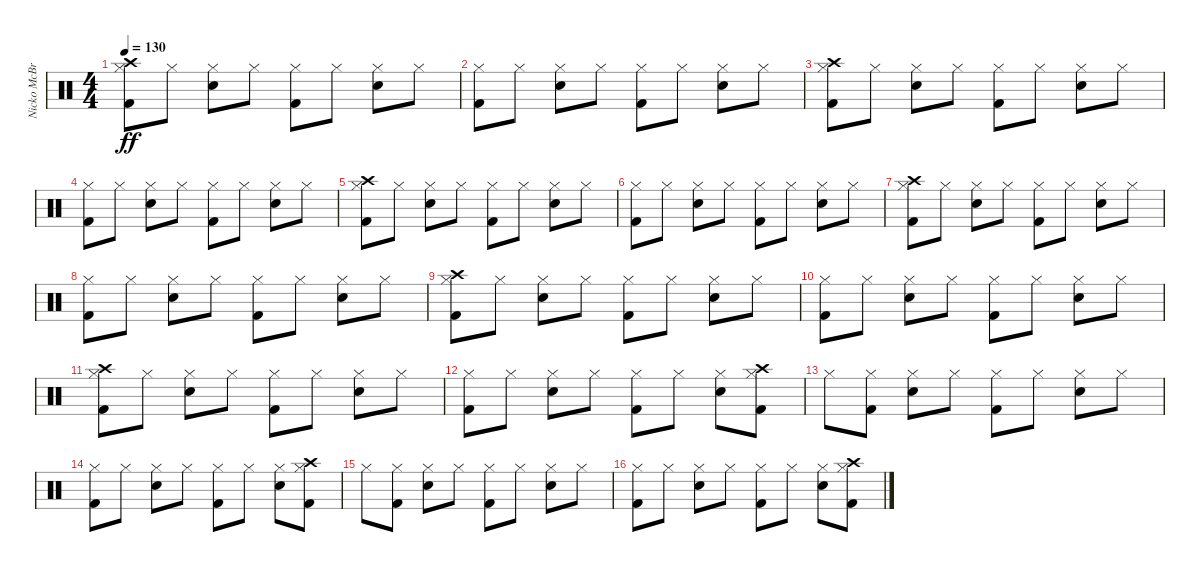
\track ("Nicko McBrain" "Nicko McBr") {instrument percussion}
\staff {score}
\articulation defaults
\ts (4 4)
\tempo 130
\clef neutral
\ks c
("Kick (hit) 2" "Hi-Hat (closed)" "Crash high (hit)").8{dy ff} "Hi-Hat (closed)".8 ("Snare (hit) 2" "Hi-Hat (closed)").8 "Hi-Hat (closed)".8 ("Kick (hit) 2" "Hi-Hat (closed)").8 "Hi-Hat (closed)".8 ("Snare (hit) 2" "Hi-Hat (closed)").8 "Hi-Hat (closed)".8 |
("Kick (hit) 2" "Hi-Hat (closed)").8 "Hi-Hat (closed)".8 ("Snare (hit) 2" "Hi-Hat (closed)").8 "Hi-Hat (closed)".8 ("Kick (hit) 2" "Hi-Hat (closed)").8 "Hi-Hat (closed)".8 ("Snare (hit) 2" "Hi-Hat (closed)").8 "Hi-Hat (closed)".8 |
("Kick (hit) 2" "Hi-Hat (closed)" "Crash high (hit)").8 "Hi-Hat (closed)".8 ("Snare (hit) 2" "Hi-Hat (closed)").8 "Hi-Hat (closed)".8 ("Kick (hit) 2" "Hi-Hat (closed)").8 "Hi-Hat (closed)".8 ("Snare (hit) 2" "Hi-Hat (closed)").8 "Hi-Hat (closed)".8 |
("Kick (hit) 2" "Hi-Hat (closed)").8 "Hi-Hat (closed)".8 ("Snare (hit) 2" "Hi-Hat (closed)").8 "Hi-Hat (closed)".8 ("Kick (hit) 2" "Hi-Hat (closed)").8 "Hi-Hat (closed)".8 ("Snare (hit) 2" "Hi-Hat (closed)").8 "Hi-Hat (closed)".8 |
("Kick (hit) 2" "Hi-Hat (closed)" "Crash high (hit)").8 "Hi-Hat (closed)".8 ("Snare (hit) 2" "Hi-Hat (closed)").8 "Hi-Hat (closed)".8 ("Kick (hit) 2" "Hi-Hat (closed)").8 "Hi-Hat (closed)".8 ("Snare (hit) 2" "Hi-Hat (closed)").8 "Hi-Hat (closed)".8 |
("Kick (hit) 2" "Hi-Hat (closed)").8 "Hi-Hat (closed)".8 ("Snare (hit) 2" "Hi-Hat (closed)").8 "Hi-Hat (closed)".8 ("Kick (hit) 2" "Hi-Hat (closed)").8 "Hi-Hat (closed)".8 ("Snare (hit) 2" "Hi-Hat (closed)").8 "Hi-Hat (closed)".8 |
("Kick (hit) 2" "Hi-Hat (closed)" "Crash high (hit)").8 "Hi-Hat (closed)".8 ("Snare (hit) 2" "Hi-Hat (closed)").8 "Hi-Hat (closed)".8 ("Kick (hit) 2" "Hi-Hat (closed)").8 "Hi-Hat (closed)".8 ("Snare (hit) 2" "Hi-Hat (closed)").8 "Hi-Hat (closed)".8 |
("Kick (hit) 2" "Hi-Hat (closed)").8 "Hi-Hat (closed)".8 ("Snare (hit) 2" "Hi-Hat (closed)").8 "Hi-Hat (closed)".8 ("Kick (hit) 2" "Hi-Hat (closed)").8 "Hi-Hat (closed)".8 ("Snare (hit) 2" "Hi-Hat (closed)").8 "Hi-Hat (closed)".8 |
("Kick (hit) 2" "Hi-Hat (closed)" "Crash high (hit)").8 "Hi-Hat (closed)".8 ("Snare (hit) 2" "Hi-Hat (closed)").8 "Hi-Hat (closed)".8 ("Kick (hit) 2" "Hi-Hat (closed)").8 "Hi-Hat (closed)".8 ("Snare (hit) 2" "Hi-Hat (closed)").8 "Hi-Hat (closed)".8 |
("Kick (hit) 2" "Hi-Hat (closed)").8 "Hi-Hat (closed)".8 ("Snare (hit) 2" "Hi-Hat (closed)").8 "Hi-Hat (closed)".8 ("Kick (hit) 2" "Hi-Hat (closed)").8 "Hi-Hat (closed)".8 ("Snare (hit) 2" "Hi-Hat (closed)").8 "Hi-Hat (closed)".8 |
("Kick (hit) 2" "Hi-Hat (closed)" "Crash high (hit)").8 "Hi-Hat (closed)".8 ("Snare (hit) 2" "Hi-Hat (closed)").8 "Hi-Hat (closed)".8 ("Kick (hit) 2" "Hi-Hat (closed)").8 "Hi-Hat (closed)".8 ("Snare (hit) 2" "Hi-Hat (closed)").8 "Hi-Hat (closed)".8 |
("Kick (hit) 2" "Hi-Hat (closed)").8 "Hi-Hat (closed)".8 ("Snare (hit) 2" "Hi-Hat (closed)").8 "Hi-Hat (closed)".8 ("Kick (hit) 2" "Hi-Hat (closed)").8 "Hi-Hat (closed)".8 ("Snare (hit) 2" "Hi-Hat (closed)").8 ("Kick (hit) 2" "Hi-Hat (closed)" "Crash high (hit)").8 |
"Hi-Hat (closed)".8 ("Kick (hit) 2" "Hi-Hat (closed)").8 ("Snare (hit) 2" "Hi-Hat (closed)").8 "Hi-Hat (closed)".8 ("Kick (hit) 2" "Hi-Hat (closed)").8 "Hi-Hat (closed)".8 ("Snare (hit) 2" "Hi-Hat (closed)").8 "Hi-Hat (closed)".8 |
("Kick (hit) 2" "Hi-Hat (closed)").8 "Hi-Hat (closed)".8 ("Snare (hit) 2" "Hi-Hat (closed)").8 "Hi-Hat (closed)".8 ("Kick (hit) 2" "Hi-Hat (closed)").8 "Hi-Hat (closed)".8 ("Snare (hit) 2" "Hi-Hat (closed)").8 ("Kick (hit) 2" "Hi-Hat (closed)" "Crash high (hit)").8 |
"Hi-Hat (closed)".8 ("Kick (hit) 2" "Hi-Hat (closed)").8 ("Snare (hit) 2" "Hi-Hat (closed)").8 "Hi-Hat (closed)".8 ("Kick (hit) 2" "Hi-Hat (closed)").8 "Hi-Hat (closed)".8 ("Snare (hit) 2" "Hi-Hat (closed)").8 "Hi-Hat (closed)".8 |
("Kick (hit) 2" "Hi-Hat (closed)").8 "Hi-Hat (closed)".8 ("Snare (hit) 2" "Hi-Hat (closed)").8 "Hi-Hat (closed)".8 ("Kick (hit) 2" "Hi-Hat (closed)").8 "Hi-Hat (closed)".8 ("Snare (hit) 2" "Hi-Hat (closed)").8 ("Kick (hit) 2" "Hi-Hat (closed)" "Crash high (hit)").8
